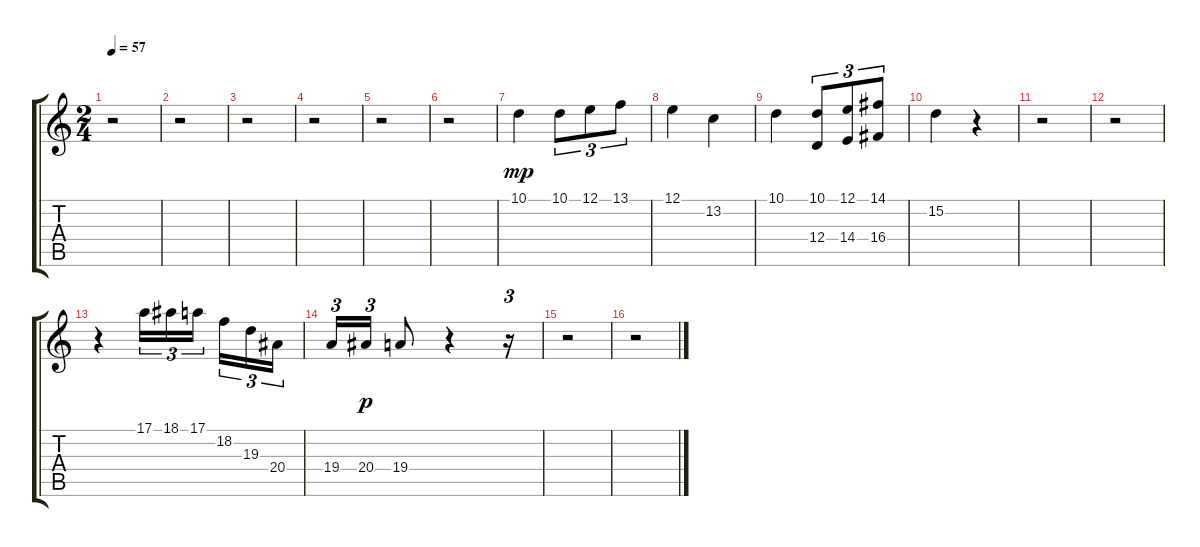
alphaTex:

\track "" {instrument flute}
\staff {score tabs}
\tuning (E4 B3 G3 D3 A2 E2) {hide}
\ts (2 4)
\tempo 57
\clef g2
\ks c
r.2{dy mp} |
r.2 |
r.2 |
r.2 |
r.2 |
r.2 |
10.1.4 10.1.8{tu (3 2)} 12.1.8{tu (3 2)} 13.1.8{tu (3 2)} |
12.1.4 13.2.4 |
10.1.4 (10.1 12.4).8{tu (3 2)} (12.1 14.4).8{tu (3 2)} (14.1 16.4).8{tu (3 2)} |
15.2.4 r.4 |
r.2 |
r.2 |
r.4 17.1.16{tu (3 2)} 18.1.16{tu (3 2)} 17.1.16{tu (3 2)} 18.2.16{tu (3 2)} 19.3.16{tu (3 2)} 20.4.16{tu (3 2)} |
19.4.16{tu (3 2)} 20.4.16{tu (3 2) dy p} 19.4.8 r.4 r.16{tu (3 2)} |
r.2 |
r.2
